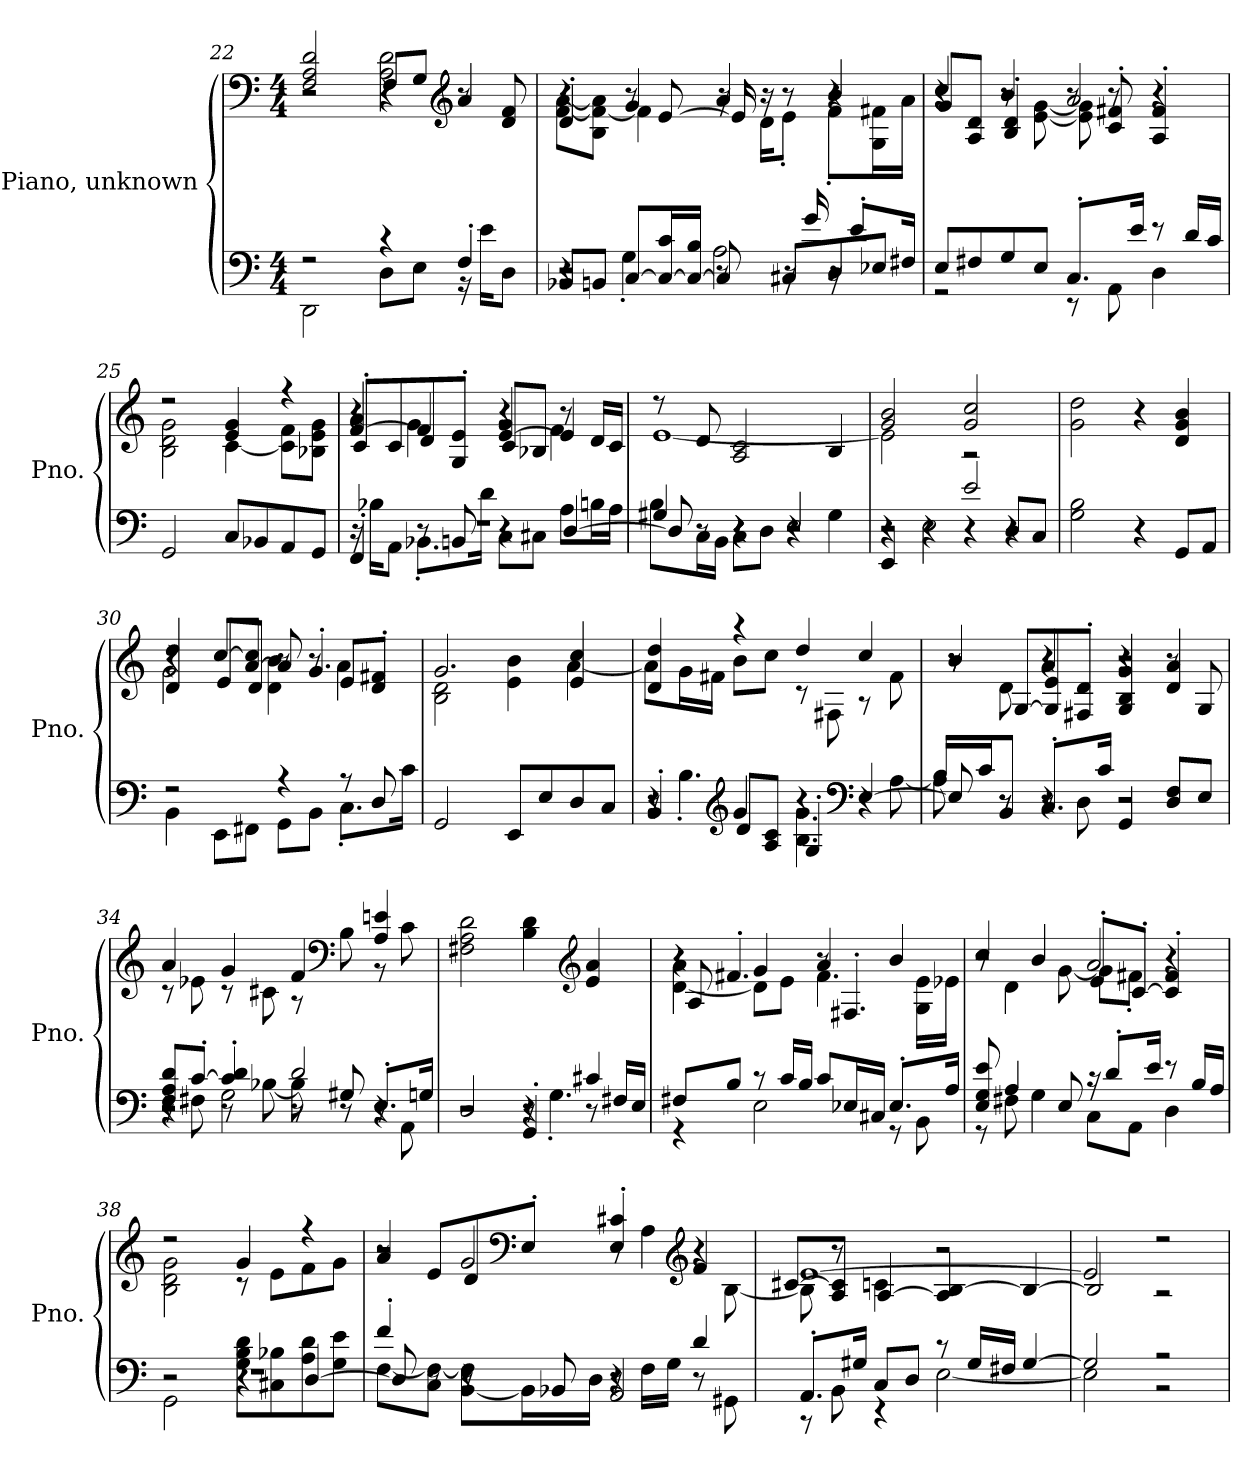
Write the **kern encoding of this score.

**kern	**kern
*part1	*part1
*staff2	*staff1
*I"Piano, unknown	*
*I'Pno.	*
*clefF4	*clefF4
*k[]	*k[]
*M4/4	*M4/4
=22	=22
*^	*^
*	*	*	*^
2r	2DD\	2r	2r	2F/ 2A/ 2d/
4r	8D\L	4r	2A\ 2d\	8F/L
.	8E\J	.	.	8G/J
*	*	*clefG2	*	*
4F'/	16r	4a/	.	8r
.	16e\KL	.	.	.
.	8D\J	.	.	8d/ 8f/
!!LO:LB:g=z	!!	!!
=23	=23	=23	=23	=23
*	*^	*	*	*
8BB-X/L	4r	2r	4d'/	[8f\ [8a\L	4r
8BBn/J	.	.	.	8B\ 8f\_ 8a\]J	.
[8C/L	4G'\	.	4g/	4f\]	8r
16C/_ 16c/L	.	.	.	.	[8e/
16C/_ 16B/JJ	.	.	.	.	.
8C/]	2A\	8r	4a/	16r	16e/]
.	.	.	.	16d\KL	16r
16r	.	8C#X/L	.	8e'\J	8r
16g/	.	.	.	.	.
16r	.	8D/	4b/	8f'\L	4r
8e'/L	.	.	.	.	.
.	.	8E-X/J	.	16G\ 16f#X\L	.
16F#X/Jk	.	.	.	16a\JJ	.
*	*v	*v	*	*	*
=24	=24	=24	=24	=24
8E/L	2r	4cc/	4r	8g/L
8F#X/	.	.	.	8A/ 8d/J
8G/	.	4b/	8r	4B/' 4d/'
8E/J	.	.	[8e\ [8g\	.
8.C'/L	8r	2a/	8e\] 8g\]	8r
.	8AA\	.	8r	8c/' 8f#X/'
16e/Jk	.	.	.	.
8r	4D\	.	4r	4A/' 4f#/'
16d/LL	.	.	.	.
16c/JJ	.	.	.	.
*v	*v	*	*	*
*	*	*v	*v
=25	=25	=25
2GG/	2r	2B\ 2d\ 2g\
8C/L	4e/ 4g/	[4c\
8BB-X/	.	.
8AA/	4r	8c\] 8f\L
8GG/J	.	8B-X\ 8e\ 8g\J
!!LO:LB:g=z
=26	=26	=26
*^	*	*^
*	*^	*	*	*
1r	16r	4FF'/	[4f/ 4a/	4r	8c'/L
.	16B-X\KL	.	.	.	.
.	8AA\J	.	.	.	8c/
.	8.BB-X'\L	8r	4f/]	4g\	8d/
.	.	8BBn/	.	.	8G/' 8e/'J
.	16d\Jk	.	.	.	.
.	8C\L	4r	[4e/ 4g/	4r	8c/L
.	8C#X\J	.	.	.	8B-X/J
.	8A\L	[4D/	4e/]	4f\	8r
.	16Bn\L	.	.	.	16d/LL
.	16A\JJ	.	.	.	16c/JJ
*	*	*	*	*v	*v
=27	=27	=27	=27	=27
4G#X/	8B\L	8D/]	8r	[1e
.	16C\L	8r	8d/	.
.	16BB\JJ	.	.	.
4r	8C\L	4r	2A/ 2c/	.
.	8D\J	.	.	.
2r	4r	2E/	.	.
.	4G#\	.	4B/	.
=28	=28	=28	=28	=28
2r	4r	4EE/	2g/ 2b/	2e\]
.	2E\	4r	.	.
2e/	.	4r	2g/ 2cc/	2r
.	4r	8D/L	.	.
.	.	8C/J	.	.
*v	*v	*v	*	*
*	*v	*v
=29	=29
2G\ 2B\	2g\ 2dd\
4r	4r
8GG/L	4d/ 4g/ 4b/
8AA/J	.
!!LO:LB:g=z
=30	=30
*^	*^
*	*	*	*^
2r	4BB\	4d/ 4dd/	2g\	4r
.	8EE\L	[8cc/L	.	8e/L
.	8FF#X\J	[8a/ 8cc/]J	.	8d/J
4r	8GG\L	8a/]	4d\ 4b\	8r
.	8BB\J	8r	.	4.g'/
8r	8.C'\L	8e/L	4a\	.
8D/	.	8d/' 8f#X/'J	.	.
.	16c\Jk	.	.	.
*v	*v	*	*	*
*	*	*v	*v
=31	=31	=31
2GG/	2.g/	2B\ 2d\
8EE/L	.	4e\ 4b\
8E/	.	.
8D/	4e/ 4cc/	[4a\
8C/J	.	.
=32	=32	=32
*^	*	*
*	*^	*	*
4r	8r	4BB'/	4d/ 4dd/	8a\L]
.	4.B'\	.	.	16g\L
.	.	.	.	16f#X\JJ
*clefG2	*	*	*	*
4g/	.	8d/L	4r	8b\L
.	.	8A/ 8c/J	.	8cc\J
4r	4.B\ 4.g\	4G'/	4dd/	8r
.	.	.	.	8F#X\
*clefF4	*	*	*	*
[4E/	.	4r	4cc/	8r
.	[8A\	.	.	8f#\
!!LO:LB:g=z
=33	=33	=33	=33	=33
*	*	*	*	*^
8E/]	8A\]	16B/LL	4b/	8r	8r
.	.	16c/J	.	.	.
8r	8r	8BB/J	.	8d\	[8G/L
4r	8r	8.C'/L	4a/	4r	8G/] 8e/
.	8D\	.	.	.	8F#X/' 8d/'J
.	.	16c/Jk	.	.	.
2r	2r	4GG/	4r	2r	4G/ 4B/ 4g/
.	.	8D/ 8F/L	4d/ 4a/	.	8r
.	.	8E/J	.	.	8G/
*	*	*	*	*v	*v
=34	=34	=34	=34	=34
*	*	*^	*	*
2r	4r	8F/ 8A/ 8d/L	8r	4a/	8r
.	.	[8c'/J	8F#X\	.	8e-X\
.	8r	4c/]' 4d/'	2G\	4g/	8r
.	[8B-X\	.	.	.	8c#X\
2d/	8B-\]	8r	.	4f/	8r
*	*	*	*	*clefF4	*
.	8r	8G#X/	.	.	8B\
.	4r	8.E'/L	8r	4A/ 4en/	8r
.	.	.	8AA\	.	8c#\
.	.	16Gn/Jk	.	.	.
*	*	*v	*v	*	*
*	*	*	*v	*v
=35	=35	=35	=35
2r	2r	2D/	2F#X\ 2A\ 2d\
4r	8r	4GG'/	4B\ 4d\
.	4.G'\	.	.
*	*	*	*clefG2
4c#X/	.	8r	4e/ 4a/
.	.	16F#X/LL	.
.	.	16E/JJ	.
*	*v	*v	*
!!LO:LB:g=z
=36	=36	=36
*	*	*^
*	*	*	*^
8F#X/L	4r	4r	[4d\ 4a\	8A/
8B/J	.	.	.	4.f#X'/
8r	2E\	4g/	8d\L]	.
16c/LL	.	.	8e\J	.
16B/JJ	.	.	.	.
8c/L	.	4a/	4.f#\	8r
16E-X/L	.	.	.	4.F#X'/
16C#X/JJ	.	.	.	.
8.E-'/L	8r	4b/	.	.
.	8BB\	.	16G\ 16e\LL	.
16A/Jk	.	.	16e-X\JJ	.
=37	=37	=37	=37	=37
8E/ 8G/ 8e/	8r	4cc/	8r	2r
4A/	8F#X\	.	4d\	.
.	4G\	4b/	.	.
8E/	.	.	[8g\	.
16r	8C\L	2a/	8g\L]	8e'/L
8d'/L	.	.	.	.
.	8AA\J	.	8f#X'\J	[8c'/J
16e/Jk	.	.	.	.
8r	4D\	.	4r	4c/]' 4f#/'
16B/LL	.	.	.	.
16A/JJ	.	.	.	.
*	*	*	*v	*v
=38	=38	=38	=38
*	*^	*	*
1r	2GG\	2r	2r	2B\ 2d\ 2g\
.	8G\ 8B\ 8d\L	4r	4g/	8r
.	8C#X\ 8B-X\	.	.	8e\L
.	8A\ 8d\	[4D/	4r	8f\
.	8G\ 8e\J	.	.	8g\J
!!LO:PB:g=z
=39	=39	=39	=39	=39
*	*	*	*	*^
4f'/	[8F\L	8D/]	4a/	2r	8r
.	8C\ 8F\_J	8r	.	.	8e/L
4r	[8BB\ 8F\]L	8r	2g/	.	8d/
*	*	*	*clefF4	*	*
.	16BB\L]	8BB-X/	.	.	8E'/J
.	16D\JJ	.	.	.	.
4r	8r	2AA/	.	8r	4E/' 4c#X/'
.	16F\LL	.	.	4A\	.
.	16G\JJ	.	.	.	.
*	*	*	*clefG2	*	*
4d/	8r	.	4f/	.	4r
.	8GG#X\	.	.	[8B\	.
*	*v	*v	*	*	*
=40	=40	=40	=40	=40
8.AA'/L	8r	[1e	8B\]	[8c#X/L
.	8BB\	.	8r	8A/ 8c#/]J
16G#X/Jk	.	.	.	.
8C/L	4r	.	4cn\	[4A/
8D/J	.	.	.	.
8r	[2E\	.	2r	4A/] [4B/
16G#/LL	.	.	.	.
16F#X/JJ	.	.	.	.
[4G#/	.	.	.	4B/_
*	*	*	*v	*v
=41	=41	=41	=41
2G#/]	2E\]	2e/]	2B/]
2r	2r	2r	2r
*v	*v	*	*
*	*v	*v
=	=
*-	*-
